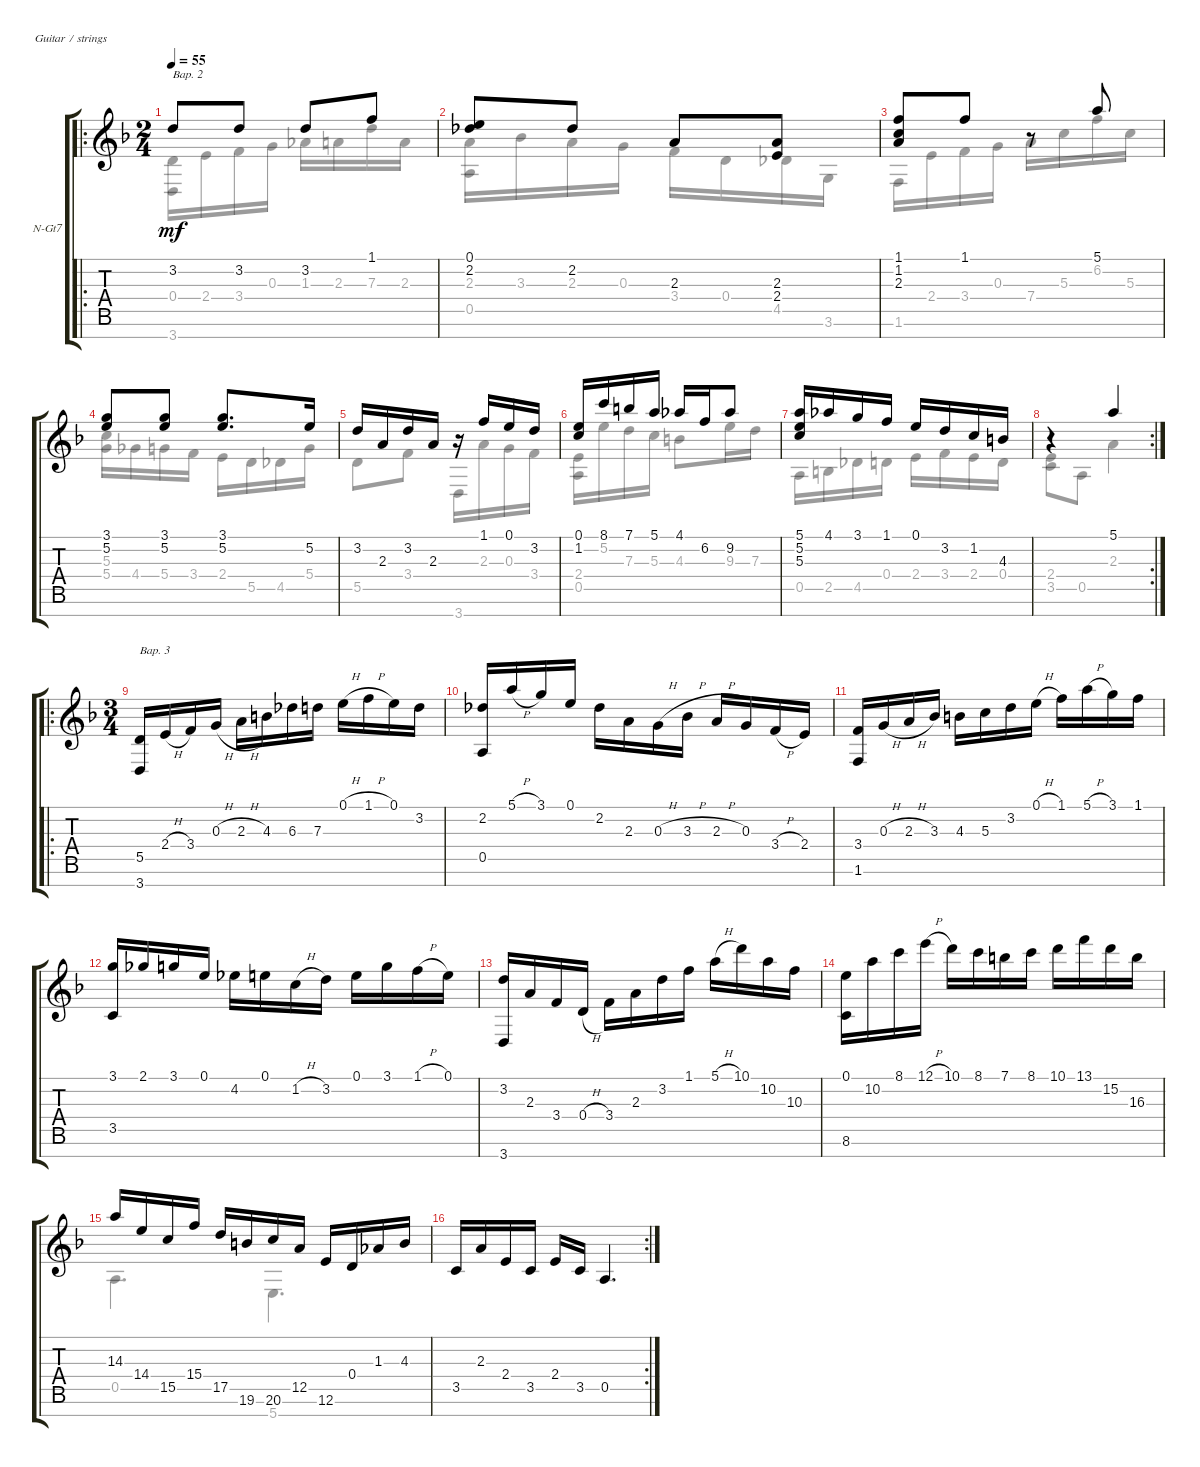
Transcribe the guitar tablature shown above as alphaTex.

\defaultSystemsLayout 4
\bracketExtendMode groupsimilarinstruments
\firstSystemTrackNameOrientation horizontal
\otherSystemsTrackNameOrientation horizontal
\track ("Nylon Guitar" "N-Gt7") {instrument acousticguitarnylon}
\staff {score tabs}
\tuning (E4 B3 G3 D3 A2 E2 B1)
\voice
\ro
\ts (2 4)
\tempo 55
\clef g2
\ks f
3.2.8{txt "Вар. 2" dy mf} 3.2.8 3.2.8 1.1.8 |
(0.1 2.2).8 2.2.8 2.3.8 (2.3 2.4).8 |
(1.1 1.2 2.3).8 1.1.8 r.8 5.1.8 |
(3.1 5.2).8 (3.1 5.2).8 (3.1 5.2).8{d} 5.2.16 |
3.2.16 2.3.16 3.2.16 2.3.16 r.16 1.1.16 0.1.16 3.2.16 |
(0.1 1.2).16 8.1.16 7.1.16 5.1.16 4.1.16 6.2.16 9.2.8 |
(5.1 5.2 5.3).16 4.1.16 3.1.16 1.1.16 0.1.16 3.2.16 1.2.16 4.3.16 |
\rc 2
r.4 5.1.4 |
\ro
\ts (3 4)
(5.5 3.7).16{txt "Вар. 3"} 2.4{h}.16 3.4.16 0.3{h}.16 2.3{h}.16 4.3.16 6.3.16 7.3.16 0.1{h}.16 1.1{h}.16 0.1.16 3.2.16 |
(2.2 0.5).16 5.1{h}.16 3.1.16 0.1.16 2.2.16 2.3.16 0.3{h}.16 3.3{h}.16 2.3{h}.16 0.3.16 3.4{h}.16 2.4.16 |
(3.4 1.6).16 0.3{h}.16 2.3{h}.16 3.3.16 4.3.16 5.3.16 3.2.16 0.1{h}.16 1.1.16 5.1{h}.16 3.1.16 1.1.16 |
(3.1 3.5).16 2.1.16 3.1.16 0.1.16 4.2.16 0.1.16 1.2{h}.16 3.2.16 0.1.16 3.1.16 1.1{h}.16 0.1.16 |
(3.2 3.7).16 2.3.16 3.4.16 0.4{h}.16 3.4.16 2.3.16 3.2.16 1.1.16 5.1{h}.16 10.1.16 10.2.16 10.3.16 |
(0.1 8.6).16 10.2.16 8.1.16 12.1{h}.16 10.1.16 8.1.16 7.1.16 8.1.16 10.1.16 13.1.16 15.2.16 16.3.16 |
14.3.16 14.4.16 15.5.16 15.4.16 17.5.16 19.6.16 20.6.16 12.5.16 12.6.16 0.4.16 1.3.16 4.3.16 |
\rc 2
3.5.16 2.3.16 2.4.16 3.5.16 2.4.16 3.5.16 0.5.4{d}
\voice
\clef g2
\ottava regular
\simile none
\ks f
(0.4 3.7).16{dy mf} 2.4.16 3.4.16 0.3.16 1.3.16 2.3.16 7.3.16 2.3.16 |
(2.3 0.5).16 3.3.16 2.3.16 0.3.16 3.4.16 0.4.16 4.5.16 3.6.16 |
1.6.16 2.4.16 3.4.16 0.3.16 7.4.16 5.3.16 6.2.16 5.3.16 |
(5.3 5.4).16 4.4.16 5.4.16 3.4.16 2.4.16 5.5.16 4.5.16 5.4.16 |
5.5.8 3.4.8 3.7.16 2.3.16 0.3.16 3.4.16 |
(2.4 0.5).16 5.2.16 7.3.16 5.3.16 4.3.8 9.3.16 7.3.16 |
0.5.16 2.5.16 4.5.16 0.4.16 2.4.16 3.4.16 2.4.16 0.4.16 |
(2.4 3.5).8 0.5.8 2.3.4 |
|
|
|
|
|
|
0.5.4{d} 5.7.4{d} |
